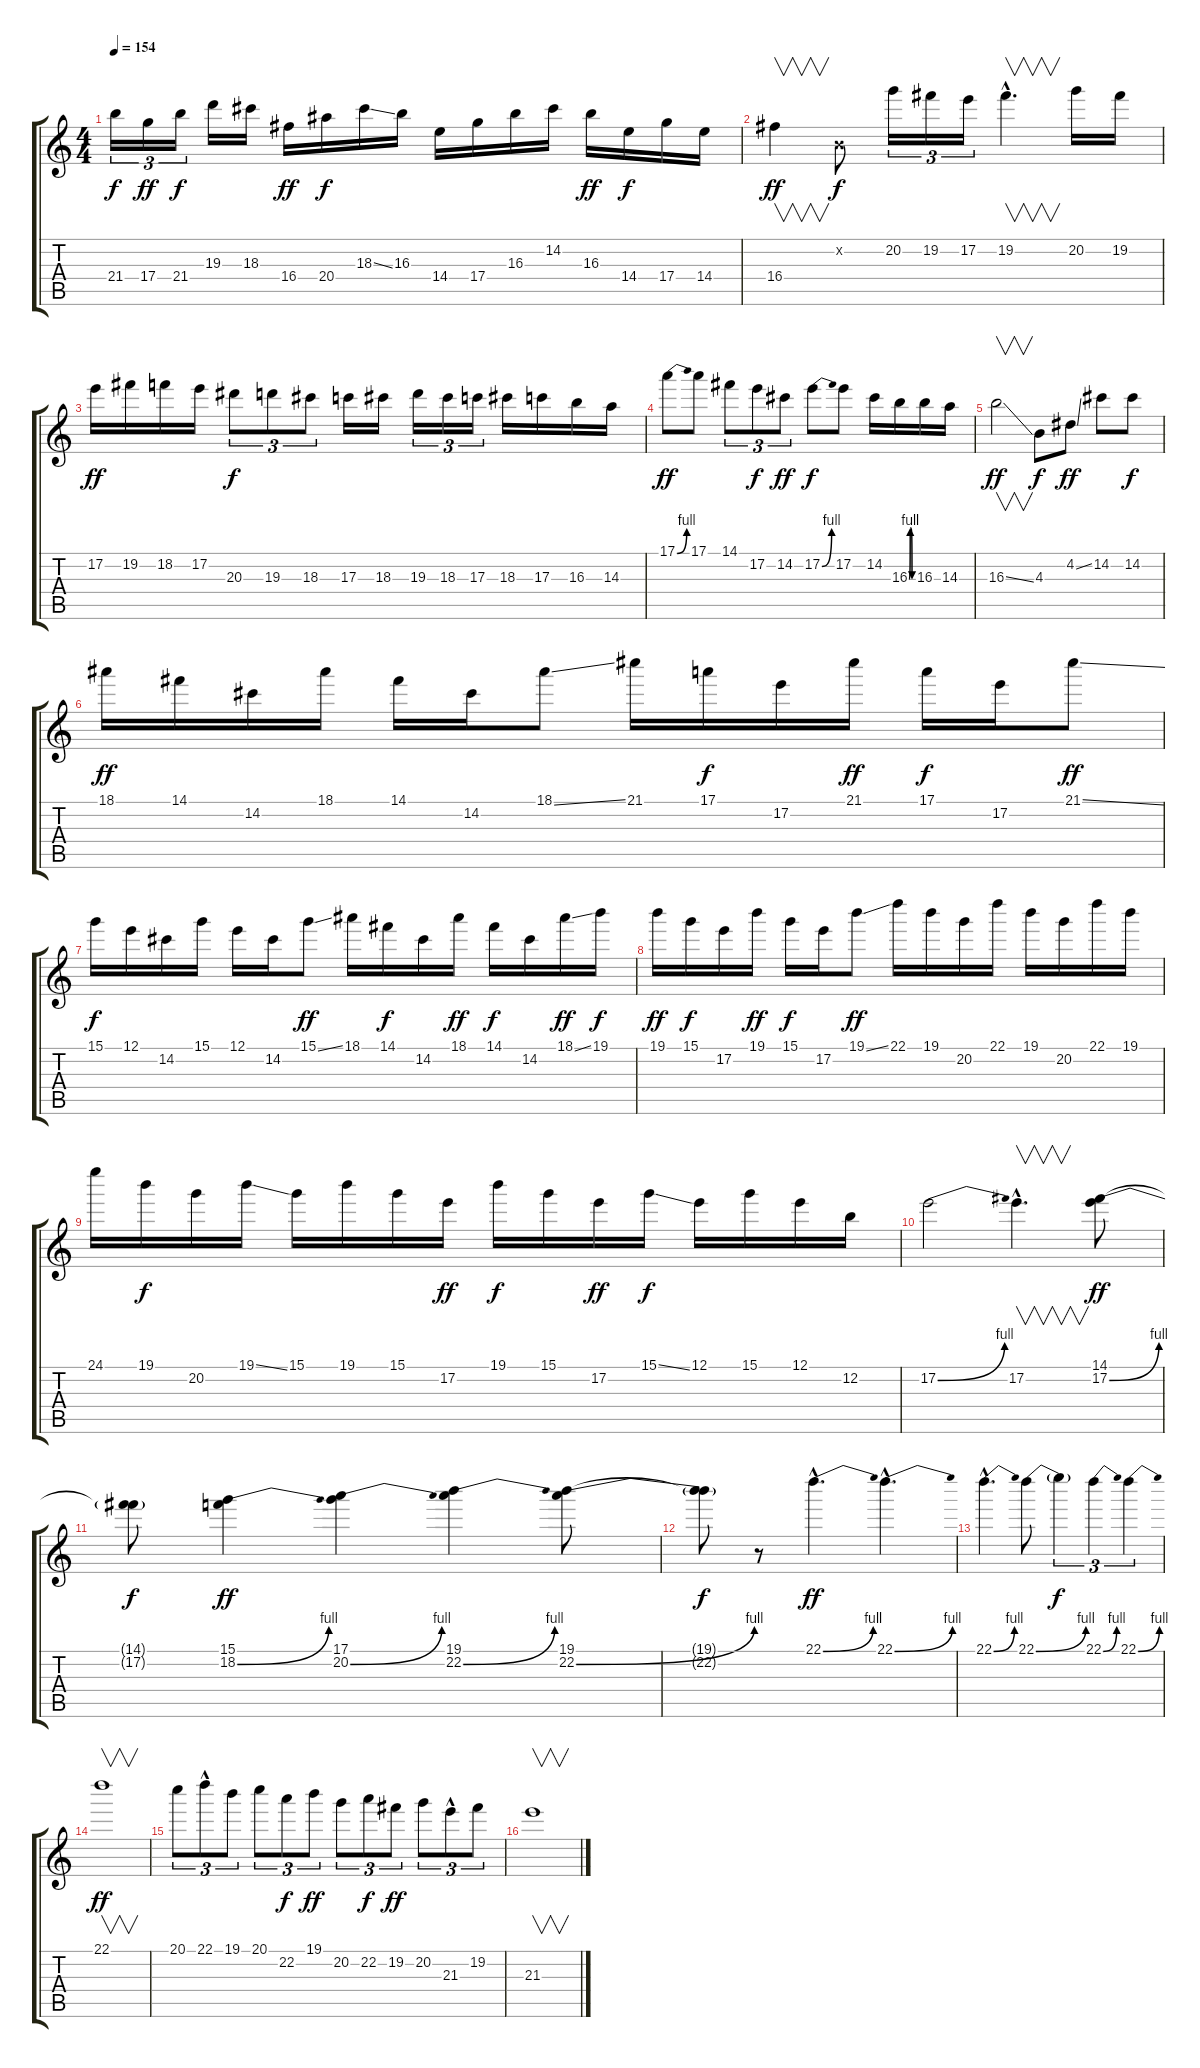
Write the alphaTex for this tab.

\track "" {instrument distortionguitar}
\staff {score tabs}
\tuning (E4 B3 G3 D3 A2 E2) {hide}
\ts (4 4)
\tempo 154
\clef g2
\ks c
21.4.16{tu (3 2) dy f} 17.4.16{tu (3 2) dy ff} 21.4.16{tu (3 2) dy f} 19.3.16 18.3.16 16.4.16{dy ff} 20.4.16{dy f} 18.3{ss}.16 16.3.16 14.4.16 17.4.16 16.3.16 14.2.16 16.3.16{dy ff} 14.4.16{dy f} 17.4.16 14.4.16 |
16.4.4{v dy ff} 0.2{x}.8{dy f} 20.2.16{tu (3 2)} 19.2.16{tu (3 2)} 17.2.16{tu (3 2)} 19.2{hac}.4{v d} 20.2.16 19.2.16 |
17.2.16{dy ff} 19.2.16 18.2.16 17.2.16 20.3.8{tu (3 2) dy f} 19.3.8{tu (3 2)} 18.3.8{tu (3 2)} 17.3.16 18.3.16 19.3.16{tu (3 2)} 18.3.16{tu (3 2)} 17.3.16{tu (3 2)} 18.3.16 17.3.16 16.3.16 14.3.16 |
17.1{be (bend 0 0 60 4)}.8{dy ff} 17.1.8 14.1.8{tu (3 2)} 17.2.8{tu (3 2) dy f} 14.2.8{tu (3 2) dy ff} 17.2{be (bend 0 0 60 4)}.8{dy f} 17.2.8 14.2.16 16.3{be (custom 0 0 15 4 30 4 45 0 60 0)}.16 16.3.16 14.3.16 |
16.3{ss}.2{v dy ff} 4.3.8{dy f} 4.2{ss}.8{dy ff} 14.2.8 14.2.8{dy f} |
18.1.16{dy ff} 14.1.16 14.2.16 18.1.16 14.1.16 14.2.16 18.1{ss}.8 21.1.16 17.1.16{dy f} 17.2.16 21.1.16{dy ff} 17.1.16{dy f} 17.2.16 21.1{ss}.8{dy ff} |
15.1.16{dy f} 12.1.16 14.2.16 15.1.16 12.1.16 14.2.16 15.1{ss}.8{dy ff} 18.1.16 14.1.16{dy f} 14.2.16 18.1.16{dy ff} 14.1.16{dy f} 14.2.16 18.1{ss}.16{dy ff} 19.1.16{dy f} |
19.1.16{dy ff} 15.1.16{dy f} 17.2.16 19.1.16{dy ff} 15.1.16{dy f} 17.2.16 19.1{ss}.8{dy ff} 22.1.16 19.1.16 20.2.16 22.1.16 19.1.16 20.2.16 22.1.16 19.1.16 |
24.1.16 19.1.16{dy f} 20.2.16 19.1{ss}.16 15.1.16 19.1.16 15.1.16 17.2.16{dy ff} 19.1.16{dy f} 15.1.16 17.2.16{dy ff} 15.1{ss}.16{dy f} 12.1.16 15.1.16 12.1.16 12.2.16 |
17.2{be (bend 0 0 60 4)}.2 17.2{hac}.4{v d} (14.1 17.2{be (bend 0 0 60 4)}).8{dy ff} |
(14.1{t} 17.2{t}).8{dy f} (15.1 18.2{be (bend 0 0 60 4)}).4{dy ff} (17.1 20.2{be (bend 0 0 60 4)}).4 (19.1 22.2{be (bend 0 0 60 4)}).4 (19.1 22.2{be (bend 0 0 60 4)}).8 |
(19.1{t} 22.2{t}).8{dy f} r.8 22.1{be (bend 0 0 60 4) hac}.4{d dy ff} 22.1{be (bend 0 0 60 4) hac}.4{d} |
22.1{be (bend 0 0 60 4) hac}.4{d} 22.1{be (bend 0 0 60 4)}.8 22.1{t}.4{tu (3 2) dy f} 22.1{be (bend 0 0 60 4)}.4{tu (3 2)} 22.1{be (bend 0 0 60 4)}.4{tu (3 2)} |
22.1.1{v dy ff} |
20.1.8{tu (3 2)} 22.1{hac}.8{tu (3 2)} 19.1.8{tu (3 2)} 20.1.8{tu (3 2)} 22.2.8{tu (3 2) dy f} 19.1.8{tu (3 2) dy ff} 20.2.8{tu (3 2)} 22.2.8{tu (3 2) dy f} 19.2.8{tu (3 2) dy ff} 20.2.8{tu (3 2)} 21.3{hac}.8{tu (3 2)} 19.2.8{tu (3 2)} |
21.3.1{v}
